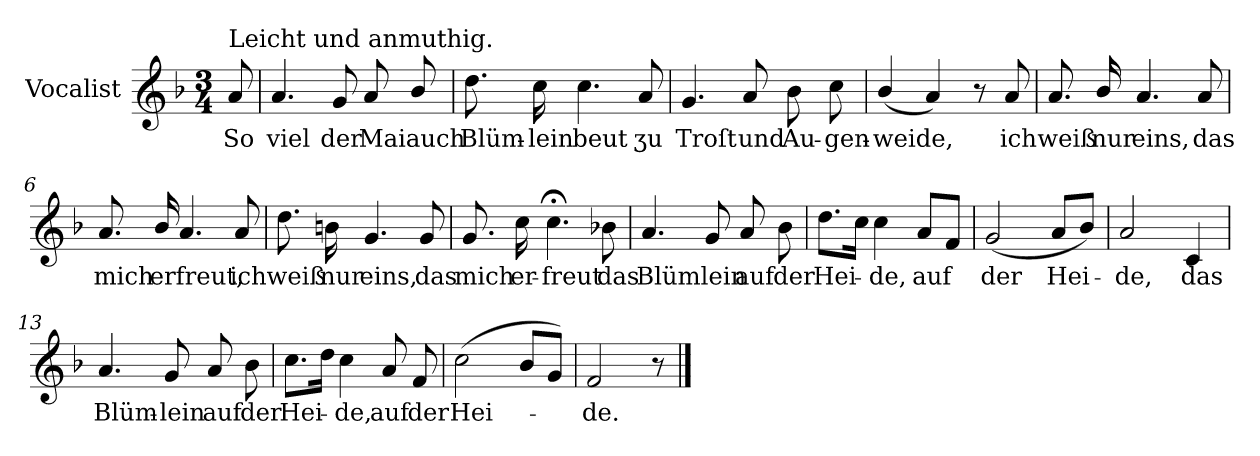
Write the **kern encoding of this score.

**kern	**text
*part1	*part1
*staff1	*staff1
*I"Vocalist	*
*clefG2	*
*k[b-]	*
*F:	*
*M3/4	*
=	=
!LO:TX:a:t=Leicht und anmuthig.	!
8a	So
=1	=1
4.a	viel
8g	der
8a	Mai
8b-/	auch
=2	=2
8.dd	Blüm-
16cc	-lein
4.cc	beut
8a	ʒu
=3	=3
4.g	Troſt
8a	und
8b-	Au-
8cc	-gen-
=4	=4
(4b-/	-weide,
4a)	.
8r	.
8a	ich
=5	=5
8.a	weiß
16b-/	nur
4.a	eins,
8a	das
=6	=6
8.a	mich
16b-/	erfreut,
4.a	.
8a	ich
=7	=7
8.dd	weiß
16bn	nur
4.g	eins,
8g	das
=8	=8
8.g	mich
16cc	er-
4.cc;<	-freut
8b-X	das
=9	=9
4.a	Blümlein
8g	.
8a	auf
8b-	der
=10	=10
8.ddL	Hei-
16ccJk	.
4cc	-de,
8aL	auf
8fJ	.
=11	=11
(2g	der
8aL	Hei-
8b-J)	.
=12	=12
2a	-de,
4c	das
=13	=13
4.a	Blüm-
8g	-lein
8a	auf
8b-	der
=14	=14
8.ccL	Hei-
16ddJk	.
4cc	-de,
8a	auf
8f	der
=15	=15
(<2cc	Hei-
8b-L	.
8gJ)	.
=16	=16
2f	-de.
8r	.
==	==
*-	*-
